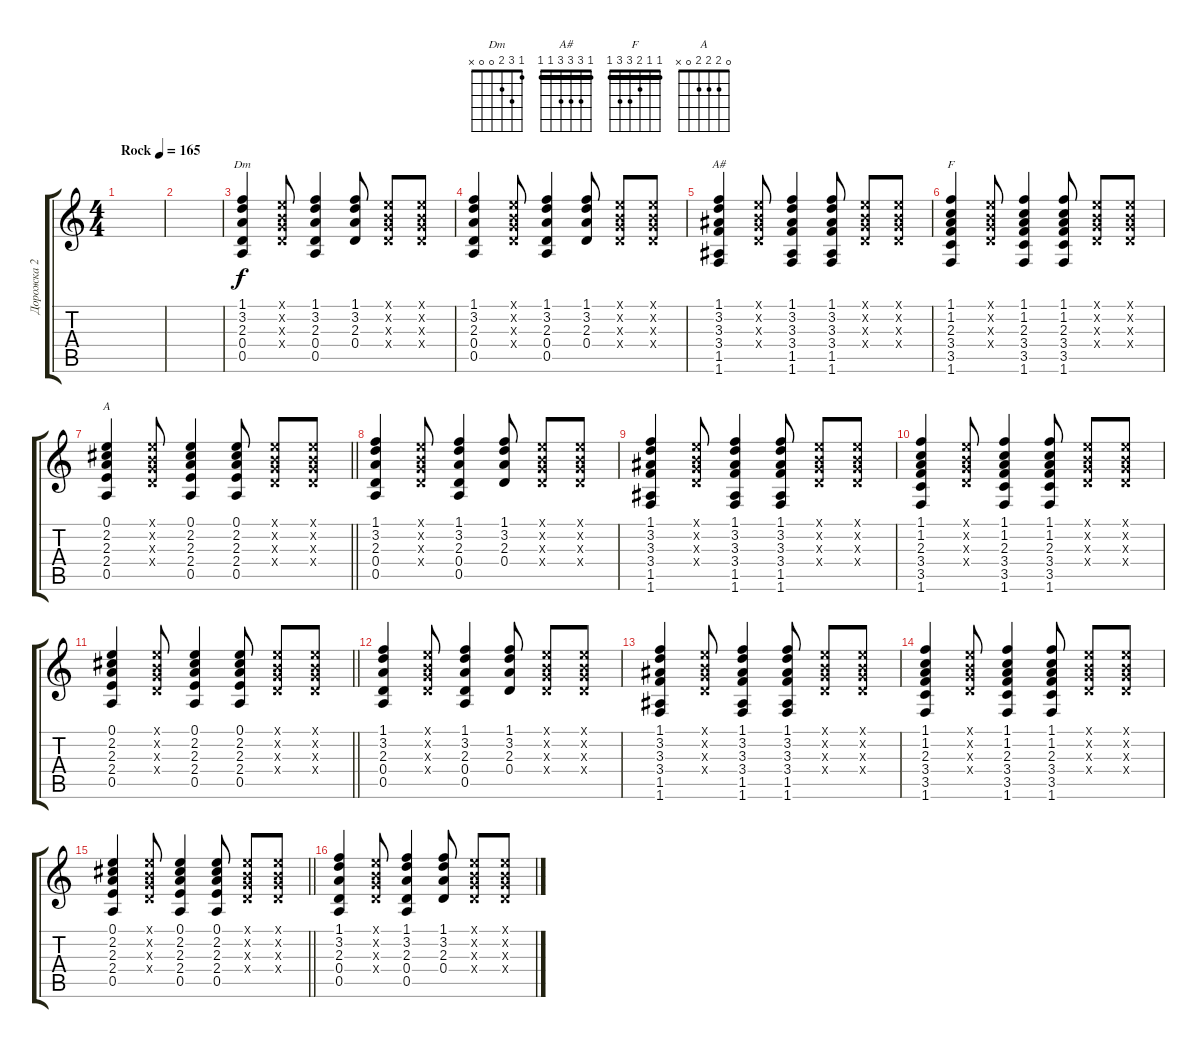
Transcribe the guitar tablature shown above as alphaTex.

\track ("Дорожка 2" "Дорожка 2") {instrument acousticguitarnylon}
\staff {score tabs}
\tuning (E4 B3 G3 D3 A2 E2) {hide}
\chord ("Dm" 1 3 2 0 0 x)
\chord ("A#" 1 3 3 3 1 1) {barre 1}
\chord ("F" 1 1 2 3 3 1) {barre 1}
\chord ("A" 0 2 2 2 0 x)
\ts (4 4)
\tempo (165 "Rock")
\clef g2
\ks c
|
|
(1.1 3.2 2.3 0.4 0.5).4{ch "Dm"} (0.1{x} 0.2{x} 0.3{x} 0.4{x}).8 (1.1 3.2 2.3 0.4 0.5).4 (1.1 3.2 2.3 0.4).8 (0.1{x} 0.2{x} 0.3{x} 0.4{x}).8 (0.1{x} 0.2{x} 0.3{x} 0.4{x}).8 |
(1.1 3.2 2.3 0.4 0.5).4 (0.1{x} 0.2{x} 0.3{x} 0.4{x}).8 (1.1 3.2 2.3 0.4 0.5).4 (1.1 3.2 2.3 0.4).8 (0.1{x} 0.2{x} 0.3{x} 0.4{x}).8 (0.1{x} 0.2{x} 0.3{x} 0.4{x}).8 |
(1.1 3.2 3.3 3.4 1.5 1.6).4{ch "A#"} (0.1{x} 0.2{x} 0.3{x} 0.4{x}).8 (1.1 3.2 3.3 3.4 1.5 1.6).4 (1.1 3.2 3.3 3.4 1.5 1.6).8 (0.1{x} 0.2{x} 0.3{x} 0.4{x}).8 (0.1{x} 0.2{x} 0.3{x} 0.4{x}).8 |
(1.1 1.2 2.3 3.4 3.5 1.6).4{ch "F"} (0.1{x} 0.2{x} 0.3{x} 0.4{x}).8 (1.1 1.2 2.3 3.4 3.5 1.6).4 (1.1 1.2 2.3 3.4 3.5 1.6).8 (0.1{x} 0.2{x} 0.3{x} 0.4{x}).8 (0.1{x} 0.2{x} 0.3{x} 0.4{x}).8 |
\barLineRight lightlight
(0.1 2.2 2.3 2.4 0.5).4{ch "A"} (0.1{x} 0.2{x} 0.3{x} 0.4{x}).8 (0.1 2.2 2.3 2.4 0.5).4 (0.1 2.2 2.3 2.4 0.5).8 (0.1{x} 0.2{x} 0.3{x} 0.4{x}).8 (0.1{x} 0.2{x} 0.3{x} 0.4{x}).8 |
(1.1 3.2 2.3 0.4 0.5).4 (0.1{x} 0.2{x} 0.3{x} 0.4{x}).8 (1.1 3.2 2.3 0.4 0.5).4 (1.1 3.2 2.3 0.4).8 (0.1{x} 0.2{x} 0.3{x} 0.4{x}).8 (0.1{x} 0.2{x} 0.3{x} 0.4{x}).8 |
(1.1 3.2 3.3 3.4 1.5 1.6).4 (0.1{x} 0.2{x} 0.3{x} 0.4{x}).8 (1.1 3.2 3.3 3.4 1.5 1.6).4 (1.1 3.2 3.3 3.4 1.5 1.6).8 (0.1{x} 0.2{x} 0.3{x} 0.4{x}).8 (0.1{x} 0.2{x} 0.3{x} 0.4{x}).8 |
(1.1 1.2 2.3 3.4 3.5 1.6).4 (0.1{x} 0.2{x} 0.3{x} 0.4{x}).8 (1.1 1.2 2.3 3.4 3.5 1.6).4 (1.1 1.2 2.3 3.4 3.5 1.6).8 (0.1{x} 0.2{x} 0.3{x} 0.4{x}).8 (0.1{x} 0.2{x} 0.3{x} 0.4{x}).8 |
\barLineRight lightlight
(0.1 2.2 2.3 2.4 0.5).4 (0.1{x} 0.2{x} 0.3{x} 0.4{x}).8 (0.1 2.2 2.3 2.4 0.5).4 (0.1 2.2 2.3 2.4 0.5).8 (0.1{x} 0.2{x} 0.3{x} 0.4{x}).8 (0.1{x} 0.2{x} 0.3{x} 0.4{x}).8 |
(1.1 3.2 2.3 0.4 0.5).4 (0.1{x} 0.2{x} 0.3{x} 0.4{x}).8 (1.1 3.2 2.3 0.4 0.5).4 (1.1 3.2 2.3 0.4).8 (0.1{x} 0.2{x} 0.3{x} 0.4{x}).8 (0.1{x} 0.2{x} 0.3{x} 0.4{x}).8 |
(1.1 3.2 3.3 3.4 1.5 1.6).4 (0.1{x} 0.2{x} 0.3{x} 0.4{x}).8 (1.1 3.2 3.3 3.4 1.5 1.6).4 (1.1 3.2 3.3 3.4 1.5 1.6).8 (0.1{x} 0.2{x} 0.3{x} 0.4{x}).8 (0.1{x} 0.2{x} 0.3{x} 0.4{x}).8 |
(1.1 1.2 2.3 3.4 3.5 1.6).4 (0.1{x} 0.2{x} 0.3{x} 0.4{x}).8 (1.1 1.2 2.3 3.4 3.5 1.6).4 (1.1 1.2 2.3 3.4 3.5 1.6).8 (0.1{x} 0.2{x} 0.3{x} 0.4{x}).8 (0.1{x} 0.2{x} 0.3{x} 0.4{x}).8 |
\barLineRight lightlight
(0.1 2.2 2.3 2.4 0.5).4 (0.1{x} 0.2{x} 0.3{x} 0.4{x}).8 (0.1 2.2 2.3 2.4 0.5).4 (0.1 2.2 2.3 2.4 0.5).8 (0.1{x} 0.2{x} 0.3{x} 0.4{x}).8 (0.1{x} 0.2{x} 0.3{x} 0.4{x}).8 |
(1.1 3.2 2.3 0.4 0.5).4 (0.1{x} 0.2{x} 0.3{x} 0.4{x}).8 (1.1 3.2 2.3 0.4 0.5).4 (1.1 3.2 2.3 0.4).8 (0.1{x} 0.2{x} 0.3{x} 0.4{x}).8 (0.1{x} 0.2{x} 0.3{x} 0.4{x}).8
